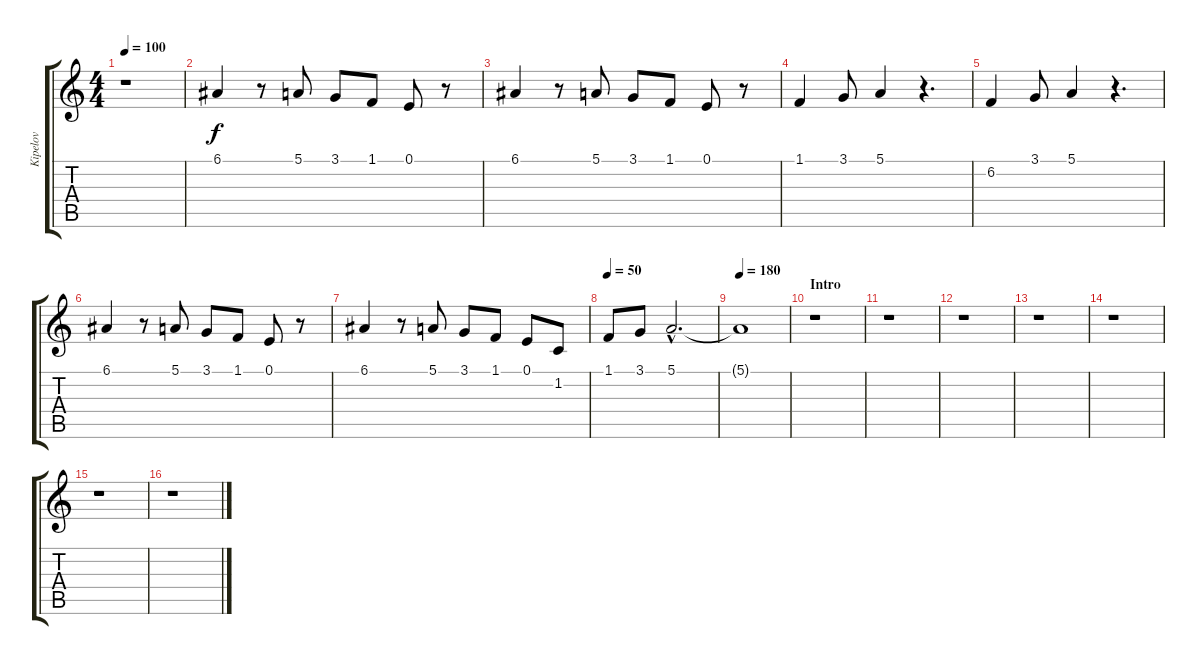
\track ("Kipelov" "Kipelov") {instrument tenorsax}
\staff {score tabs}
\tuning (E4 B3 G3 D3 A2 E2) {hide}
\ts (4 4)
\tempo 100
\clef g2
\ks c
r.1{dy f} |
6.1.4 r.8 5.1.8 3.1.8 1.1.8 0.1.8 r.8 |
6.1.4 r.8 5.1.8 3.1.8 1.1.8 0.1.8 r.8 |
1.1.4 3.1.8 5.1.4 r.4{d} |
6.2.4 3.1.8 5.1.4 r.4{d} |
6.1.4 r.8 5.1.8 3.1.8 1.1.8 0.1.8 r.8 |
6.1.4 r.8 5.1.8 3.1.8 1.1.8 0.1.8 1.2.8 |
\tempo 50
1.1.8 3.1.8 5.1{hac}.2{d} |
\tempo 180
5.1{t}.1 |
\section ("" "Intro ")
r.1{volume 16} |
r.1 |
r.1 |
r.1 |
r.1 |
r.1 |
r.1
